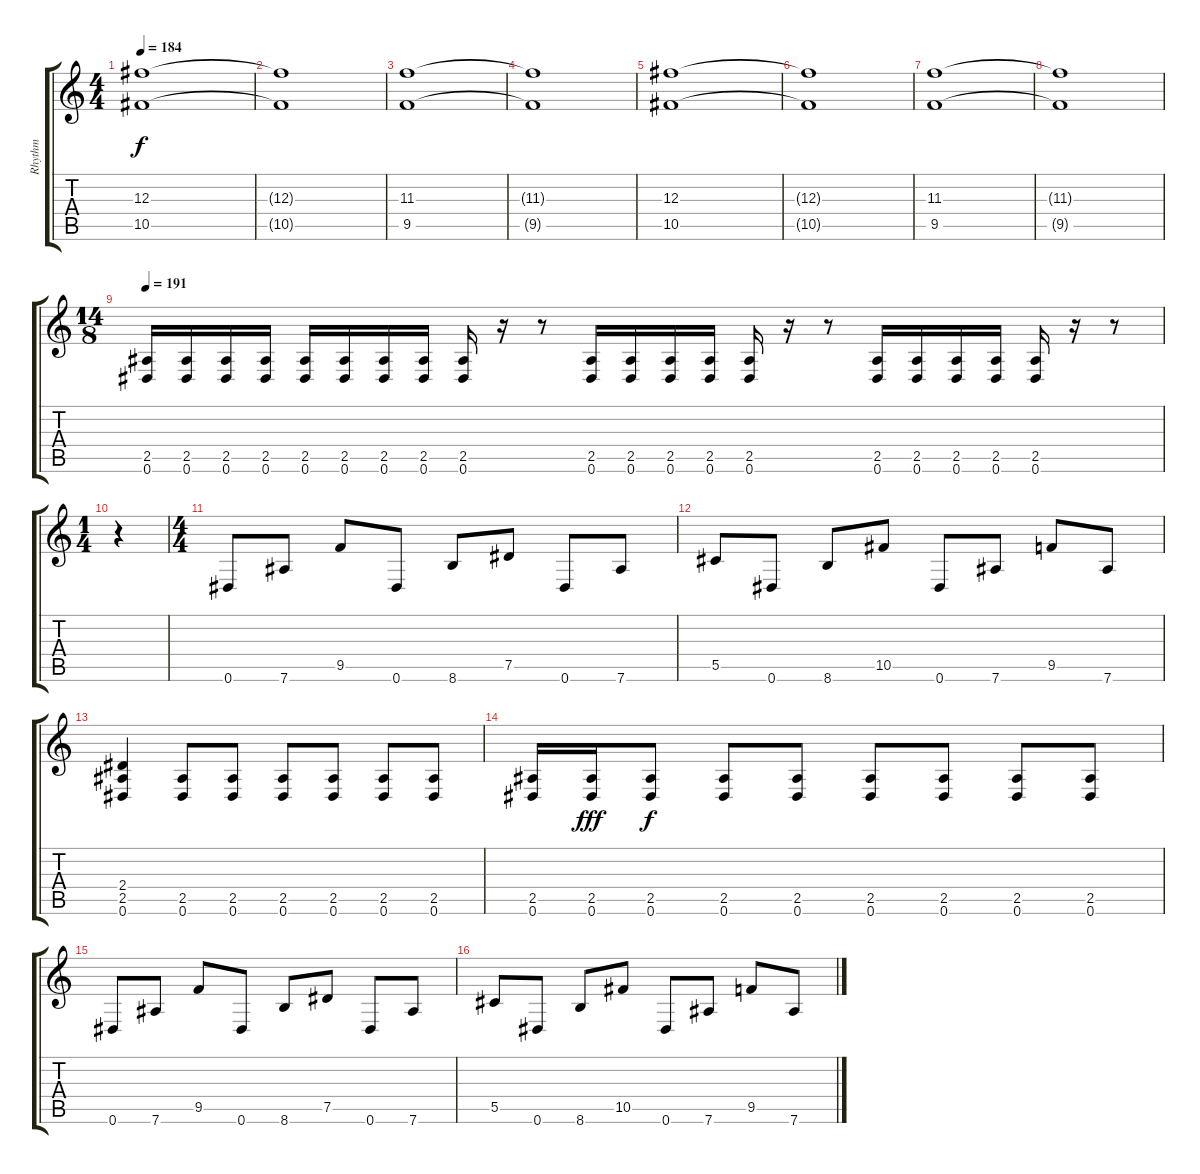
\track ("Rhythm" "Rhythm") {instrument overdrivenguitar}
\staff {score tabs}
\tuning (Eb4 Bb3 Gb3 Db3 Ab2 Eb2) {hide}
\ts (4 4)
\tempo 184
\clef g2
\ks c
(12.3 10.5).1{dy f} |
(12.3{t} 10.5{t}).1 |
(11.3 9.5).1 |
(11.3{t} 9.5{t}).1 |
(12.3 10.5).1 |
(12.3{t} 10.5{t}).1 |
(11.3 9.5).1 |
(11.3{t} 9.5{t}).1 |
\ts (14 8)
\tempo 191
(2.5 0.6).16 (2.5 0.6).16 (2.5 0.6).16 (2.5 0.6).16 (2.5 0.6).16 (2.5 0.6).16 (2.5 0.6).16 (2.5 0.6).16 (2.5 0.6).16 r.16 r.8 (2.5 0.6).16 (2.5 0.6).16 (2.5 0.6).16 (2.5 0.6).16 (2.5 0.6).16 r.16 r.8 (2.5 0.6).16 (2.5 0.6).16 (2.5 0.6).16 (2.5 0.6).16 (2.5 0.6).16 r.16 r.8 |
\ts (1 4)
r.4 |
\ts (4 4)
0.6.8 7.6.8 9.5.8 0.6.8 8.6.8 7.5.8 0.6.8 7.6.8 |
5.5.8 0.6.8 8.6.8 10.5.8 0.6.8 7.6.8 9.5.8 7.6.8 |
(2.4 2.5 0.6).4 (2.5 0.6).8 (2.5 0.6).8 (2.5 0.6).8 (2.5 0.6).8 (2.5 0.6).8 (2.5 0.6).8 |
(2.5 0.6).16 (2.5 0.6).16{dy fff} (2.5 0.6).8{dy f} (2.5 0.6).8 (2.5 0.6).8 (2.5 0.6).8 (2.5 0.6).8 (2.5 0.6).8 (2.5 0.6).8 |
0.6.8 7.6.8 9.5.8 0.6.8 8.6.8 7.5.8 0.6.8 7.6.8 |
5.5.8 0.6.8 8.6.8 10.5.8 0.6.8 7.6.8 9.5.8 7.6.8
